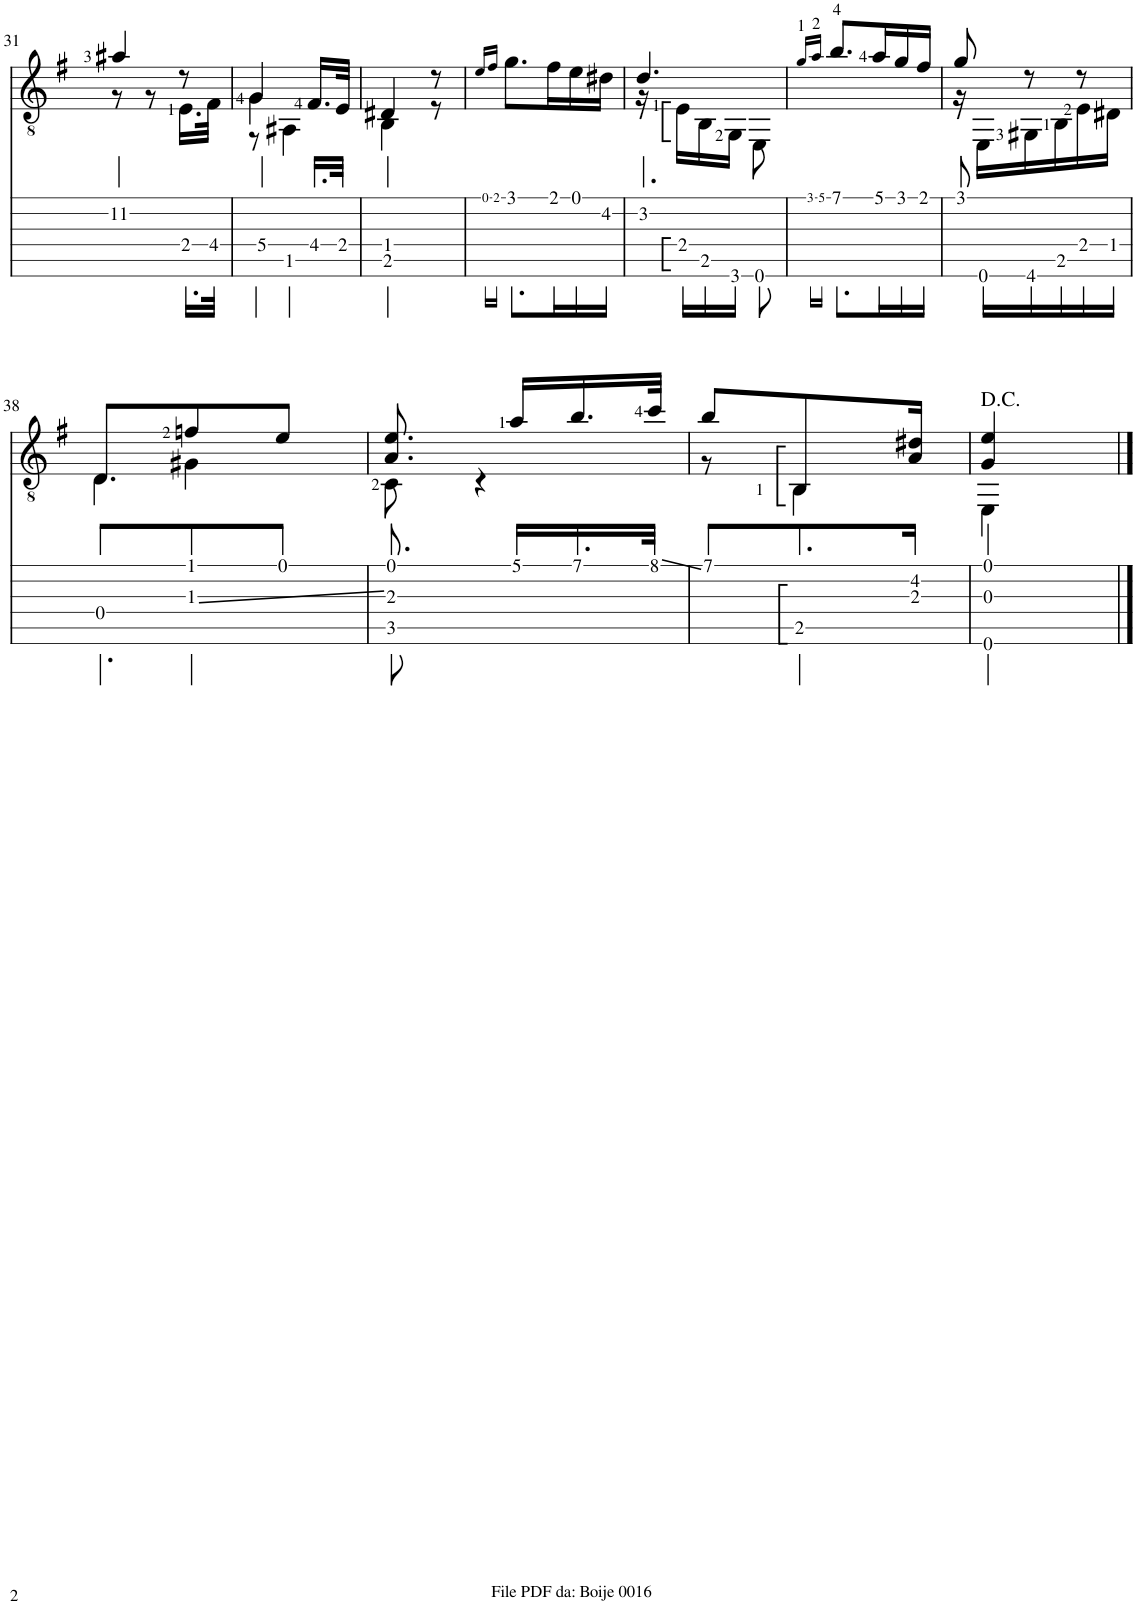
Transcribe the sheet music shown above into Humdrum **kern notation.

**kern	**kern
*part2	*part1
*staff2	*staff1
*I"Chitarra classica (Intavolatura)	*I"Guitar
!!LO:PB:g=z
*	*clefGv2
*k[f#]	*k[f#]
*M3/8	*M3/8
=31	=31
*^	*^
4a#X/	8r	4a#X/	8r
.	8r	.	8r
8r	16.E\LL	8r	16.E\LL
.	32F#\JJk	.	32F#\JJk
=32	=32	=32	=32
*	*^	*	*^
4G/	4G\	8r	4G/	4G\	8r
.	.	4AA#X\	.	.	4AA#X\
16.F#/LL	8ryy	.	16.F#/LL	8ryy	.
32E/JJk	.	.	32E/JJk	.	.
*	*v	*v	*	*	*
*	*	*	*v	*v
=33	=33	=33	=33
4D#X/	4BB\	4D#X/	4BB\
8r	8r	8r	8r
*v	*v	*	*
*	*v	*v
=34	=34
16qe\LL	16qe/LL
16qf#\JJ	16qf#/JJ
8.g\L	8.g\L
16f#\L	16f#\L
16e\	16e\
16d#X\JJ	16d#X\JJ
=35	=35
*^	*^
4.d/	16r	4.d/	16r
.	16E\LL	.	16E\LL
.	16BB\	.	16BB\
.	16GG\JJ	.	16GG\JJ
.	8EE\	.	8EE\
*v	*v	*	*
*	*v	*v
=36	=36
16qg\LL	16qg/LL
16qa\JJ	16qa/JJ
8.b\L	8.b/L
16a\L	16a/L
16g\	16g/
16f#\JJ	16f#/JJ
=37	=37
*^	*^
8g/	16r	8g/	16r
.	16EE\LL	.	16EE\LL
8r	16GG#X\	8r	16GG#X\
.	16BB\	.	16BB\
8r	16E\	8r	16E\
.	16D#X\JJ	.	16D#X\JJ
!!LO:LB:g=z
=38	=38	=38	=38
*	*^	*	*^
8D/L	4.D\	8ryy	8D/L	4.D\	8ryy
8fn/	.	4G#X\	8fn/	.	4G#X\
8e/J	.	.	8e/J	.	.
*	*v	*v	*	*	*
*	*	*	*v	*v
=39	=39	=39	=39
8.A/ 8.e/	8C\	8.A/ 8.e/	8C\
.	4r	.	4r
16a/LL	.	16a/LL	.
16.b/	.	16.b/	.
32cc/JJk	.	32cc/JJk	.
=40	=40	=40	=40
8b/L	8r	8b/L	8r
8.BB/	4BB\	8.BB/	4BB\
16A/ 16d#X/Jk	.	16A/ 16d#X/Jk	.
=41	=41	=41	=41
4G/ 4e/	4EE\	4G/ 4e/	4EE\
*v	*v	*	*
*	*v	*v
==	==
*-	*-
